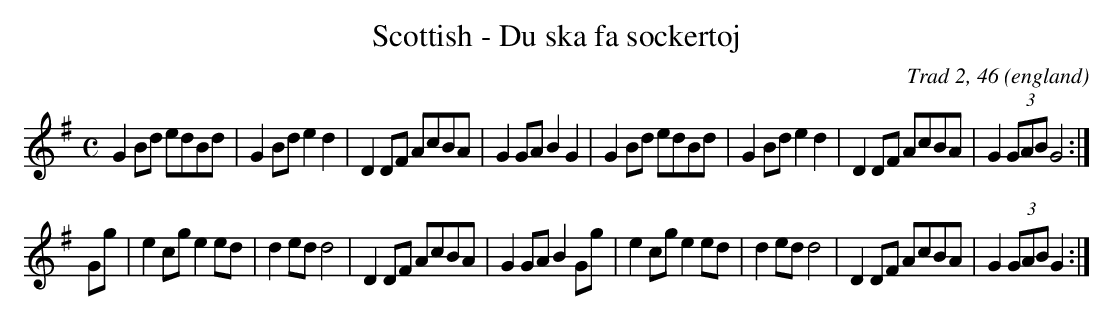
X:1
T:Scottish - Du ska fa sockertoj
O:england
C:Trad 2, 46
M:C
L:1/8
K:G
G2 Bd edBd|G2 Bd e2 d2|D2DF AcBA|G2GA B2G2|\
G2 Bd edBd|G2 Bd e2 d2|D2DF AcBA|G2 (3GAB G4:|
Gg|e2cge2ed|d2ed d4|D2DF AcBA|G2GA B2Gg|\
e2cge2ed|d2ed d4|D2DF AcBA|G2 (3GAB G2:|
